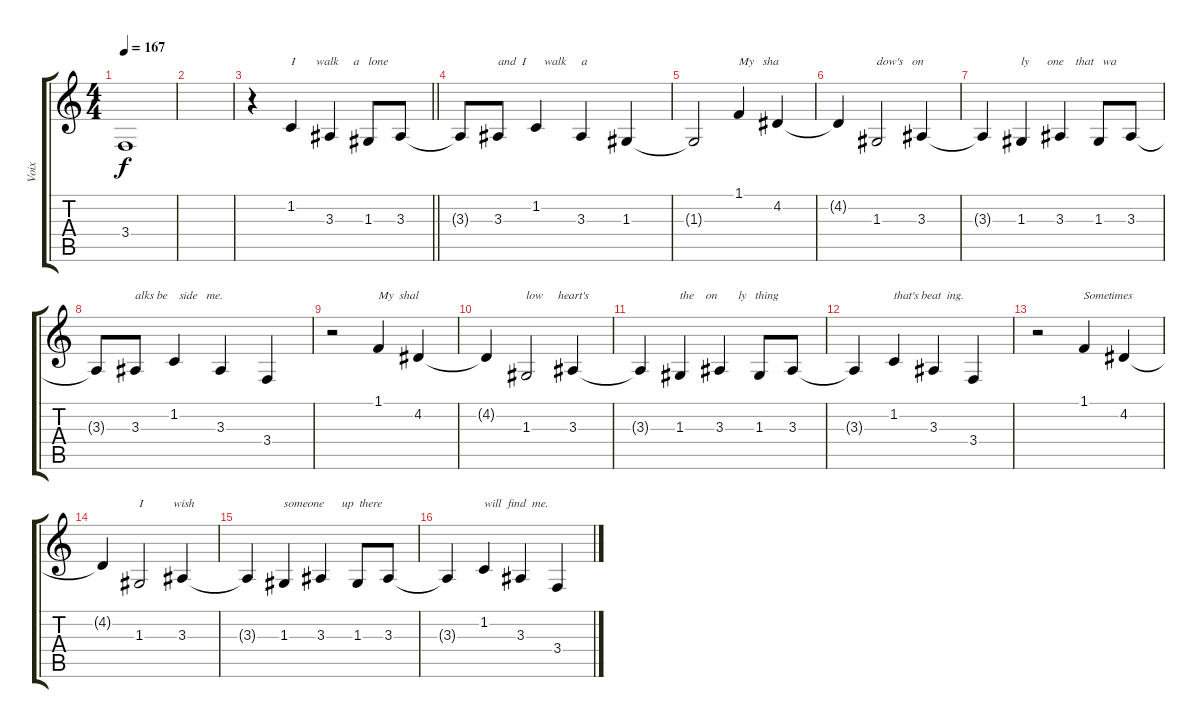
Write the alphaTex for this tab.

\track ("Voix" "Voix") {instrument flute}
\staff {score tabs}
\tuning (E4 B3 G3 D3 A2 E2) {hide}
\ts (4 4)
\tempo 167
\clef g2
\ks c
3.4.1{dy f} |
|
\barLineRight lightlight
r.4 1.2.4{txt "I       walk     a   lone"} 3.3.4 1.3.8 3.3.8 |
3.3{t}.8 3.3.8{txt "and  I      walk     a"} 1.2.4 3.3.4 1.3.4 |
1.3{t}.2 1.1.4{txt "My   sha"} 4.2.4 |
4.2{t}.4 1.3.2{txt "dow's   on"} 3.3.4 |
3.3{t}.4 1.3.4{txt "ly      one    that   wa"} 3.3.4 1.3.8 3.3.8 |
3.3{t}.8 3.3.8{txt "alks be    side   me."} 1.2.4 3.3.4 3.4.4 |
r.2 1.1.4{txt "My  shal"} 4.2.4 |
4.2{t}.4 1.3.2{txt "low     heart's"} 3.3.4 |
3.3{t}.4 1.3.4{txt "the    on       ly   thing"} 3.3.4 1.3.8 3.3.8 |
3.3{t}.4 1.2.4{txt "that's beat  ing."} 3.3.4 3.4.4 |
r.2 1.1.4{txt "Sometimes"} 4.2.4 |
4.2{t}.4 1.3.2{txt "I          wish"} 3.3.4 |
3.3{t}.4 1.3.4{txt "someone      up  there"} 3.3.4 1.3.8 3.3.8 |
3.3{t}.4 1.2.4{txt "will  find  me."} 3.3.4 3.4.4
